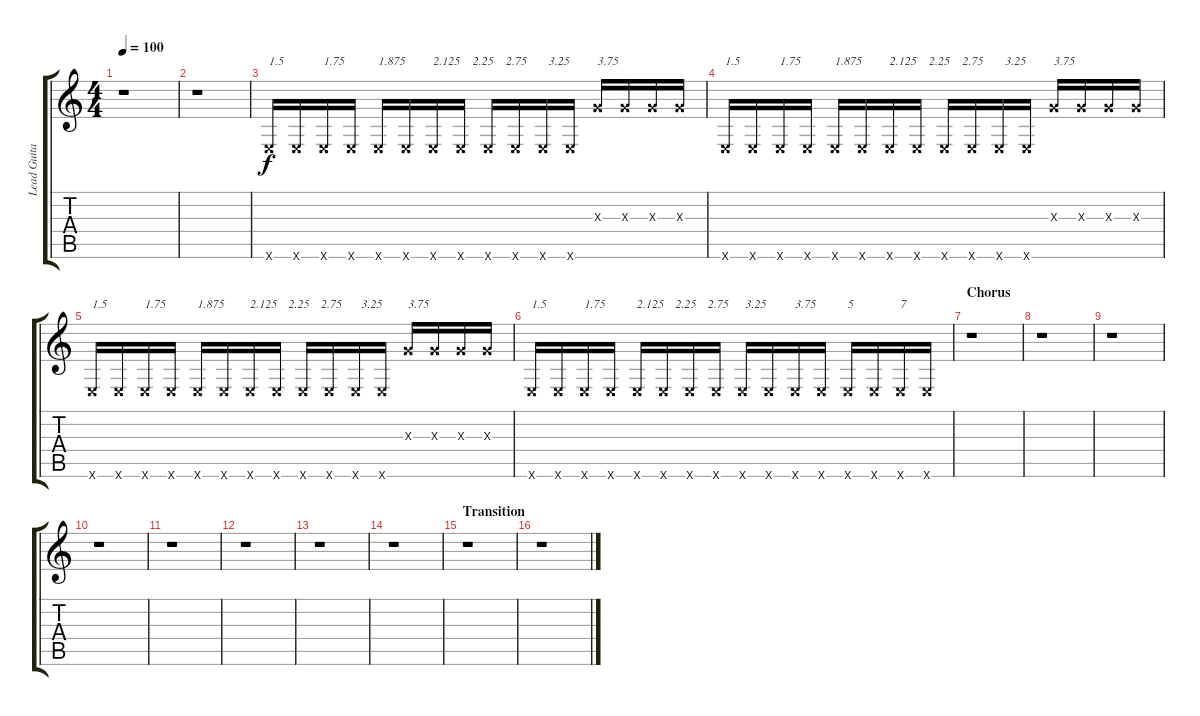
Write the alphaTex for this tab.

\track ("Lead Guitar" "Lead Guita") {instrument distortionguitar}
\staff {score tabs}
\tuning (E4 B3 G3 D3 A2 E2) {hide}
\ts (4 4)
\tempo 100
\clef g2
\ks c
r.1{dy p} |
r.1 |
0.6{x}.16{txt "1.5" dy f} 0.6{x}.16 0.6{x}.16{txt "1.75"} 0.6{x}.16 0.6{x}.16{txt "1.875"} 0.6{x}.16 0.6{x}.16{txt "2.125"} 0.6{x}.16{txt "    2.25"} 0.6{x}.16{txt "      2.75"} 0.6{x}.16 0.6{x}.16{txt "  3.25"} 0.6{x}.16 0.3{x}.16{txt "3.75"} 0.3{x}.16 0.3{x}.16 0.3{x}.16 |
0.6{x}.16{txt "1.5"} 0.6{x}.16 0.6{x}.16{txt "1.75"} 0.6{x}.16 0.6{x}.16{txt "1.875"} 0.6{x}.16 0.6{x}.16{txt "2.125"} 0.6{x}.16{txt "    2.25"} 0.6{x}.16{txt "      2.75"} 0.6{x}.16 0.6{x}.16{txt "  3.25"} 0.6{x}.16 0.3{x}.16{txt "3.75"} 0.3{x}.16 0.3{x}.16 0.3{x}.16 |
0.6{x}.16{txt "1.5"} 0.6{x}.16 0.6{x}.16{txt "1.75"} 0.6{x}.16 0.6{x}.16{txt "1.875"} 0.6{x}.16 0.6{x}.16{txt "2.125"} 0.6{x}.16{txt "    2.25"} 0.6{x}.16{txt "      2.75"} 0.6{x}.16 0.6{x}.16{txt "  3.25"} 0.6{x}.16 0.3{x}.16{txt "3.75"} 0.3{x}.16 0.3{x}.16 0.3{x}.16 |
0.6{x}.16{txt "1.5"} 0.6{x}.16 0.6{x}.16{txt "1.75"} 0.6{x}.16 0.6{x}.16{txt "2.125"} 0.6{x}.16{txt "    2.25"} 0.6{x}.16{txt "      2.75"} 0.6{x}.16 0.6{x}.16{txt " 3.25"} 0.6{x}.16 0.6{x}.16{txt "3.75"} 0.6{x}.16 0.6{x}.16{txt "5"} 0.6{x}.16 0.6{x}.16{txt "7"} 0.6{x}.16 |
\section ("" "Chorus")
r.1 |
r.1 |
r.1 |
r.1 |
r.1 |
r.1 |
r.1 |
r.1 |
\section ("" "Transition")
r.1 |
r.1
